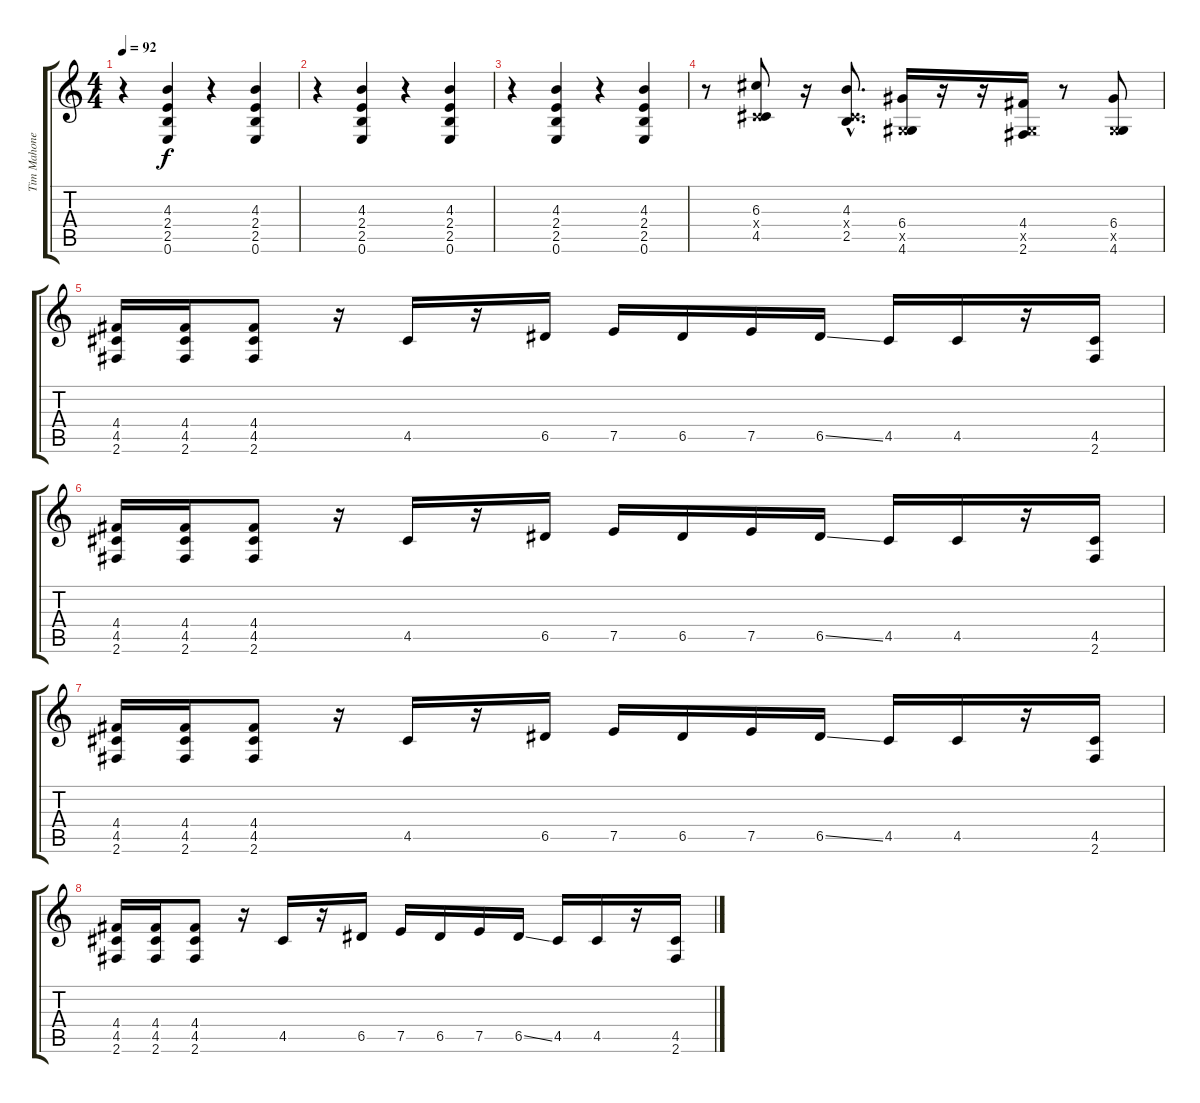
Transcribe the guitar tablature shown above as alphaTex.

\track ("Tim Mahoney" "Tim Mahone") {instrument overdrivenguitar}
\staff {score tabs}
\tuning (E4 B3 G3 D3 A2 E2) {hide}
\ts (4 4)
\tempo 92
\clef g2
\ks c
r.4{dy f instrument overdrivenguitar} (4.3 2.4 2.5 0.6).4 r.4 (4.3 2.4 2.5 0.6).4 |
r.4 (4.3 2.4 2.5 0.6).4 r.4 (4.3 2.4 2.5 0.6).4 |
r.4 (4.3 2.4 2.5 0.6).4 r.4 (4.3 2.4 2.5 0.6).4 |
r.8 (6.3 -1.4{x} 4.5).8 r.16 (4.3{hac} -1.4{hac x} 2.5{hac}).8{d} (6.4 -1.5{x} 4.6).16 r.16 r.16 (4.4 -1.5{x} 2.6).16 r.8 (6.4 -1.5{x} 4.6).8 |
(4.4 4.5 2.6).16 (4.4 4.5 2.6).16 (4.4 4.5 2.6).8 r.16 4.5.16 r.16 6.5.16 7.5.16 6.5.16 7.5.16 6.5{ss}.16 4.5.16 4.5.16 r.16 (4.5 2.6).16 |
(4.4 4.5 2.6).16 (4.4 4.5 2.6).16 (4.4 4.5 2.6).8 r.16 4.5.16 r.16 6.5.16 7.5.16 6.5.16 7.5.16 6.5{ss}.16 4.5.16 4.5.16 r.16 (4.5 2.6).16 |
(4.4 4.5 2.6).16 (4.4 4.5 2.6).16 (4.4 4.5 2.6).8 r.16 4.5.16 r.16 6.5.16 7.5.16 6.5.16 7.5.16 6.5{ss}.16 4.5.16 4.5.16 r.16 (4.5 2.6).16 |
(4.4 4.5 2.6).16 (4.4 4.5 2.6).16 (4.4 4.5 2.6).8 r.16 4.5.16 r.16 6.5.16 7.5.16 6.5.16 7.5.16 6.5{ss}.16 4.5.16 4.5.16 r.16 (4.5 2.6).16
